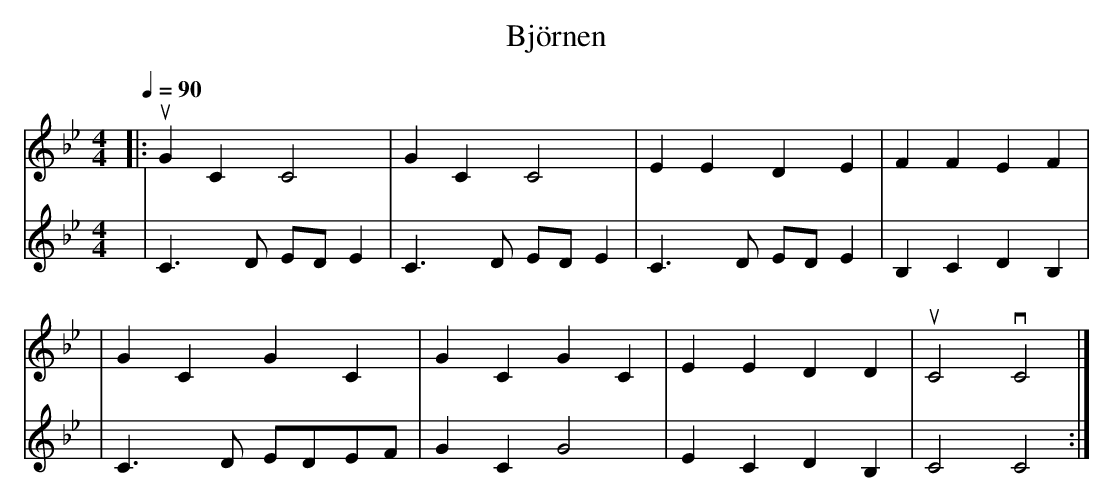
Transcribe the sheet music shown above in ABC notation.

X:1
T: Björnen
M: 4/4
L: 1/4
Q: 90
K: Bb
[V:1] [|: uGC C2 | GC C2 | EE DE | FF EF |
[V:2] | C3/2D/2 E/2D/2 E | C3/2D/2 E/2D/2 E | C3/2D/2 E/2D/2 E | B,C DB, |
[V:1] | GC GC | GC GC | EE DD | uC2 vC2 |]
[V:2] | C3/2D/2 E/2D/2E/2F/2 | GC G2 | EC DB, | C2 C2 :|]
